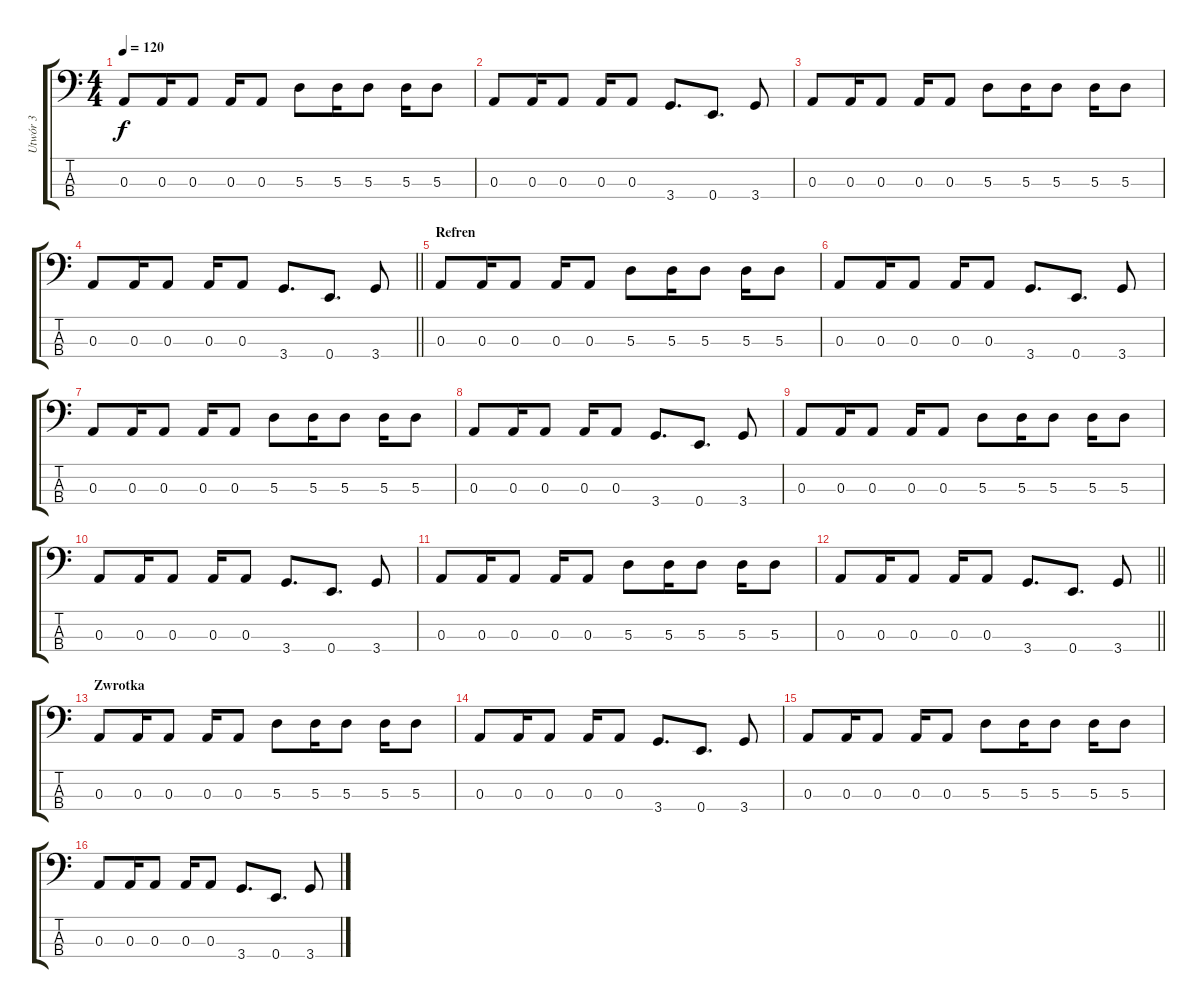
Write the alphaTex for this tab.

\track ("Utwór 3" "Utwór 3") {instrument electricbassfinger}
\staff {score tabs}
\tuning (G2 D2 A1 E1) {hide}
\ts (4 4)
\tempo 120
\clef f4
\ks c
0.3.8{dy f} 0.3.16 0.3.8 0.3.16 0.3.8 5.3.8 5.3.16 5.3.8 5.3.16 5.3.8 |
0.3.8 0.3.16 0.3.8 0.3.16 0.3.8 3.4.8{d} 0.4.8{d} 3.4.8 |
0.3.8 0.3.16 0.3.8 0.3.16 0.3.8 5.3.8 5.3.16 5.3.8 5.3.16 5.3.8 |
\barLineRight lightlight
0.3.8 0.3.16 0.3.8 0.3.16 0.3.8 3.4.8{d} 0.4.8{d} 3.4.8 |
\section ("" "Refren")
0.3.8 0.3.16 0.3.8 0.3.16 0.3.8 5.3.8 5.3.16 5.3.8 5.3.16 5.3.8 |
0.3.8 0.3.16 0.3.8 0.3.16 0.3.8 3.4.8{d} 0.4.8{d} 3.4.8 |
0.3.8 0.3.16 0.3.8 0.3.16 0.3.8 5.3.8 5.3.16 5.3.8 5.3.16 5.3.8 |
0.3.8 0.3.16 0.3.8 0.3.16 0.3.8 3.4.8{d} 0.4.8{d} 3.4.8 |
0.3.8 0.3.16 0.3.8 0.3.16 0.3.8 5.3.8 5.3.16 5.3.8 5.3.16 5.3.8 |
0.3.8 0.3.16 0.3.8 0.3.16 0.3.8 3.4.8{d} 0.4.8{d} 3.4.8 |
0.3.8 0.3.16 0.3.8 0.3.16 0.3.8 5.3.8 5.3.16 5.3.8 5.3.16 5.3.8 |
\barLineRight lightlight
0.3.8 0.3.16 0.3.8 0.3.16 0.3.8 3.4.8{d} 0.4.8{d} 3.4.8 |
\section ("" "Zwrotka")
0.3.8 0.3.16 0.3.8 0.3.16 0.3.8 5.3.8 5.3.16 5.3.8 5.3.16 5.3.8 |
0.3.8 0.3.16 0.3.8 0.3.16 0.3.8 3.4.8{d} 0.4.8{d} 3.4.8 |
0.3.8 0.3.16 0.3.8 0.3.16 0.3.8 5.3.8 5.3.16 5.3.8 5.3.16 5.3.8 |
0.3.8 0.3.16 0.3.8 0.3.16 0.3.8 3.4.8{d} 0.4.8{d} 3.4.8
